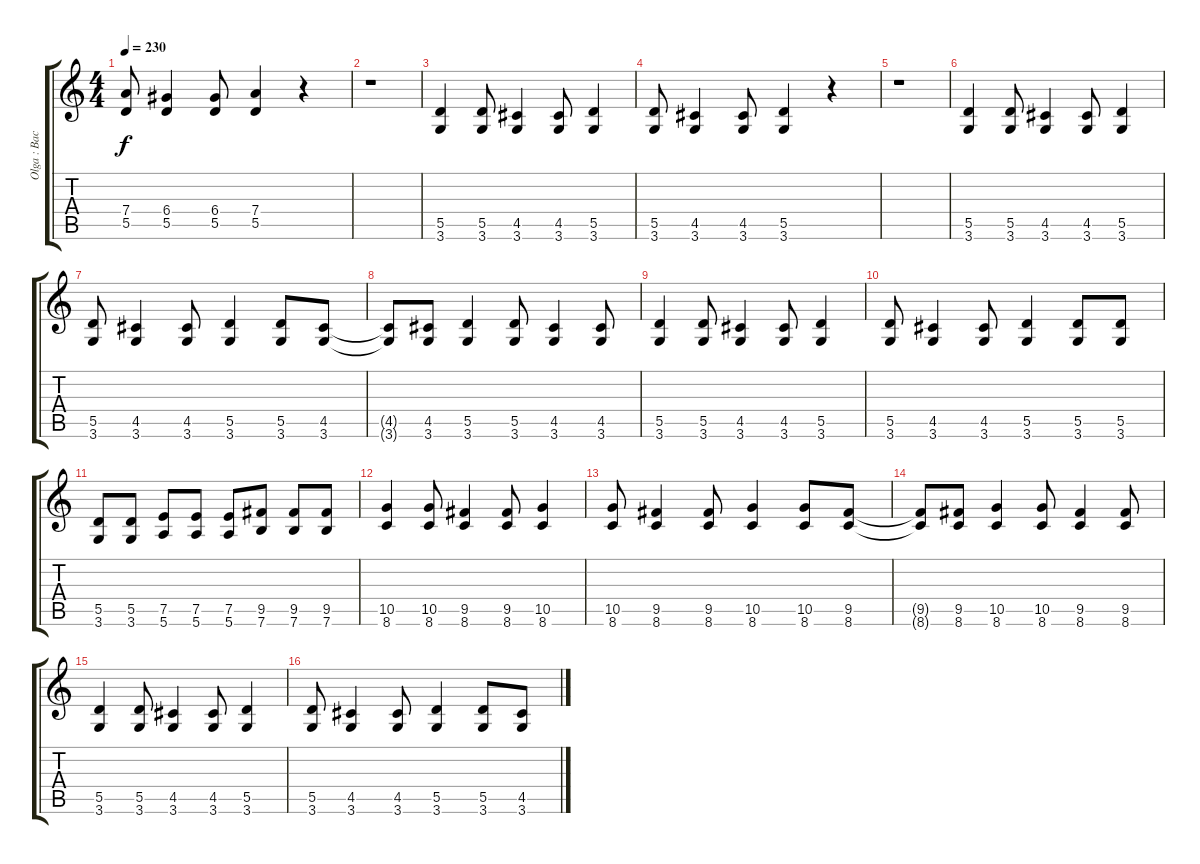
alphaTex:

\track ("Olga : Backup Guitar" "Olga : Bac") {instrument overdrivenguitar}
\staff {score tabs}
\tuning (E4 B3 G3 D3 A2 E2) {hide}
\ts (4 4)
\tempo 230
\clef g2
\ks c
(7.4 5.5).8{dy f} (6.4 5.5).4 (6.4 5.5).8 (7.4 5.5).4{instrument overdrivenguitar} r.4 |
r.1 |
(5.5 3.6).4{instrument electricguitarmuted} (5.5 3.6).8 (4.5 3.6).4 (4.5 3.6).8 (5.5 3.6).4 |
(5.5 3.6).8 (4.5 3.6).4 (4.5 3.6).8 (5.5 3.6).4{instrument overdrivenguitar} r.4 |
r.1 |
(5.5 3.6).4{instrument electricguitarmuted} (5.5 3.6).8 (4.5 3.6).4 (4.5 3.6).8 (5.5 3.6).4 |
(5.5 3.6).8 (4.5 3.6).4 (4.5 3.6).8 (5.5 3.6).4 (5.5 3.6).8 (4.5 3.6).8 |
(4.5{t} 3.6{t}).8 (4.5 3.6).8 (5.5 3.6).4 (5.5 3.6).8 (4.5 3.6).4 (4.5 3.6).8 |
(5.5 3.6).4{instrument electricguitarmuted} (5.5 3.6).8 (4.5 3.6).4 (4.5 3.6).8 (5.5 3.6).4 |
(5.5 3.6).8 (4.5 3.6).4 (4.5 3.6).8 (5.5 3.6).4 (5.5 3.6).8{instrument overdrivenguitar} (5.5 3.6).8 |
(5.5 3.6).8 (5.5 3.6).8 (7.5 5.6).8 (7.5 5.6).8 (7.5 5.6).8 (9.5 7.6).8 (9.5 7.6).8 (9.5 7.6).8 |
(10.5 8.6).4{instrument electricguitarmuted} (10.5 8.6).8 (9.5 8.6).4 (9.5 8.6).8 (10.5 8.6).4 |
(10.5 8.6).8 (9.5 8.6).4 (9.5 8.6).8 (10.5 8.6).4 (10.5 8.6).8 (9.5 8.6).8 |
(9.5{t} 8.6{t}).8 (9.5 8.6).8 (10.5 8.6).4 (10.5 8.6).8 (9.5 8.6).4 (9.5 8.6).8 |
(5.5 3.6).4{instrument electricguitarmuted} (5.5 3.6).8 (4.5 3.6).4 (4.5 3.6).8 (5.5 3.6).4 |
(5.5 3.6).8 (4.5 3.6).4 (4.5 3.6).8 (5.5 3.6).4 (5.5 3.6).8 (4.5 3.6).8
